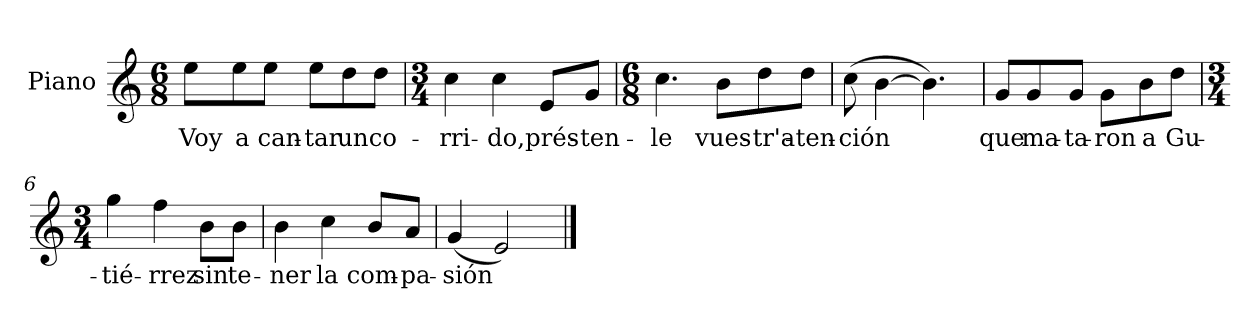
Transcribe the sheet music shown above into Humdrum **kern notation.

**kern	**text
*part1	*part1
*staff1	*staff1
*I"Piano	*
*I'Pno.	*
*clefG2	*
*k[]	*
*M6/8	*
=1	=1
8ee\L	Voy
8ee\	a
8ee\J	can-
8ee\L	-tar
8dd\	un
8dd\J	co-
=2	=2
*M3/4	*
4cc\	-rri-
4cc\	-do,
8e/L	prés-
8g/J	-ten-
=3	=3
*M6/8	*
4.cc\	-le
8b\L	vues-
8dd\	-tr'a-
8dd\J	-ten-
=4	=4
(>8cc\	-ción
[4b\	.
4.b\])	.
=5	=5
8g/L	que
8g/	ma-
8g/J	-ta-
8g\L	-ron
8b\	a
8dd\J	Gu-
=6	=6
*M3/4	*
4gg\	-tié-
4ff\	-rrez
8b\L	sin
8b\J	te-
=7	=7
4b\	-ner
4cc\	la
8b/L	com-
8a/J	-pa-
=8	=8
(4g/	-sión
2e/)	.
==	==
*-	*-
